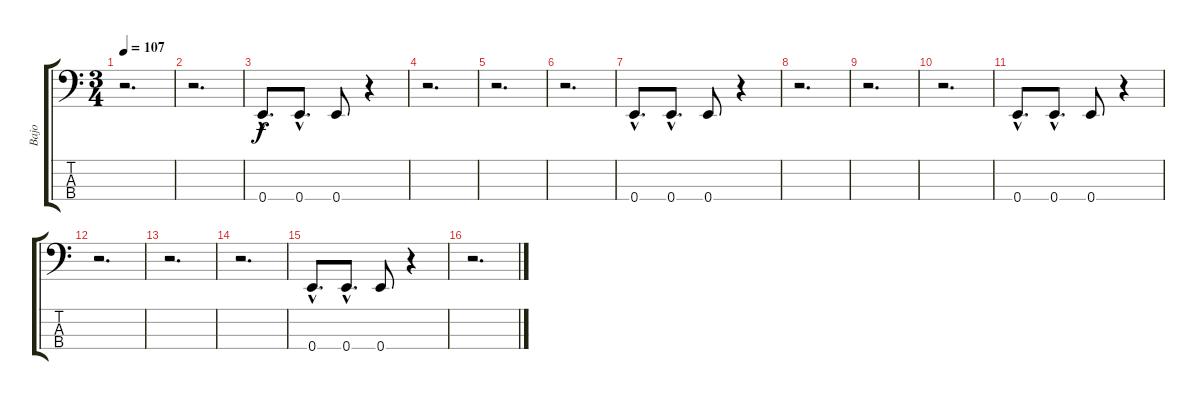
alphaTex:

\track ("Bajo" "Bajo") {instrument electricbasspick}
\staff {score tabs}
\tuning (G2 D2 A1 E1) {hide}
\ts (3 4)
\tempo 107
\clef f4
\ks c
r.2{d dy f} |
r.2{d} |
0.4{hac}.8{d} 0.4{hac}.8{d} 0.4.8 r.4 |
r.2{d} |
r.2{d} |
r.2{d} |
0.4{hac}.8{d} 0.4{hac}.8{d} 0.4.8 r.4 |
r.2{d} |
r.2{d} |
r.2{d} |
0.4{hac}.8{d} 0.4{hac}.8{d} 0.4.8 r.4 |
r.2{d} |
r.2{d} |
r.2{d} |
0.4{hac}.8{d} 0.4{hac}.8{d} 0.4.8 r.4 |
r.2{d}
